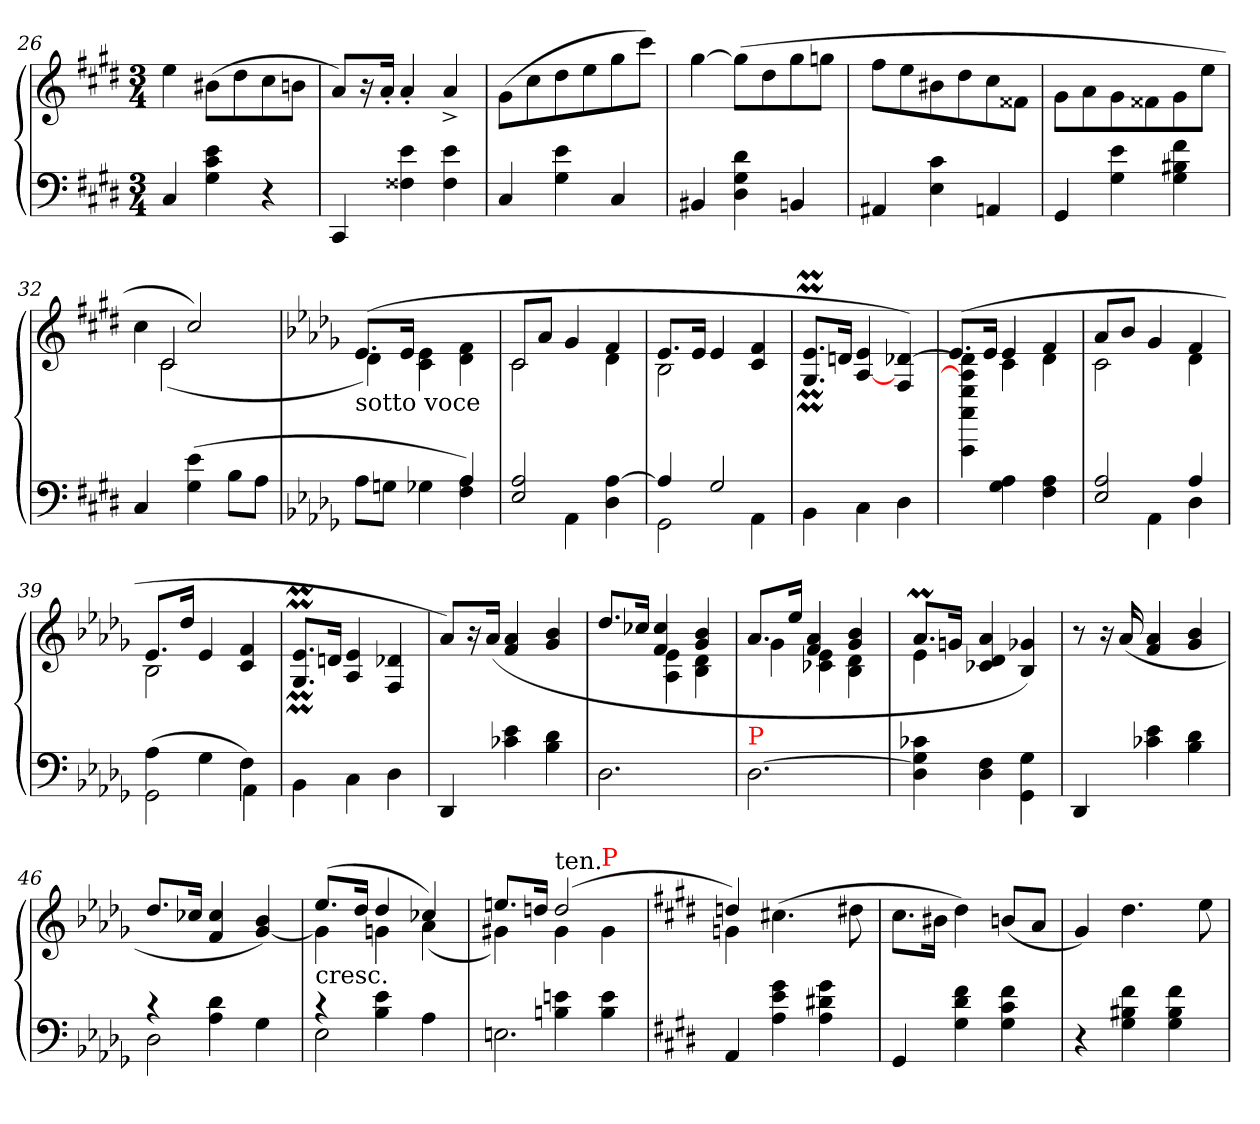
**kern	**kern
*part1	*part1
*staff2	*staff1
*clefF4	*clefG2
*k[f#c#g#d#]	*k[f#c#g#d#]
*c#:	*c#:
*M3/4	*M3/4
=26	=26
4C#	4ee
4e 4c# 4G#	(8b#XL
.	8dd#
4r	8cc#
.	8bnJ
=27	=27
4CC#	8a/L)
.	16r
.	16a'Jk
4e 4F##X	4a'
4e 4F##	4a^
=28	=28
4C#	(8g#L
.	8cc#
4e 4G#	8dd#
.	8ee
4C#	8gg#
.	8ccc#J)
=29	=29
4BB#X	[4gg#
4d# 4G# 4D#	(>8gg#L]
.	8dd#
4BBn	8gg#
.	8ggnJ
=30	=30
4AA#X	8ff#L
.	8ee
4c# 4E	8b#X
.	8dd#
4AAn	8cc#
.	8f##XJ
=31	=31
4GG#	8g#\L
.	8a
4e 4G#	8g#
.	8f##X
4f# 4B#X 4G#	8g#
.	8eeJ
=32	=32
*	*^
4C#	8cc#J	8ryy
!	!LO:N:vis=2	!
.	8c#	(2c#
(>4e 4G#	2cc#)	.
8BL	.	.
8AJ	.	8ryy
=33	=33	=33
*k[b-e-a-d-g-]	*k[b-e-a-d-g-]	*
*^	*	*
!	!	!LO:TX:b:t=sotto voce	!
2ryy	8A-L	(8.e-L	4d-)
.	8GnJ	.	.
.	.	16e-Jk	.
.	4G-X	4e-\ 4c\	4ryy
4A-)	4A- 4F	4f\ 4d-\	4ryy
=34	=34	=34	=34
!	!	!LO:N:vis=2	!
2A- 2E-	4ryy	8c	2c
.	.	8a-J	.
.	4AA-	4g-	.
4ryy	[4A- 4D-	4f	4d-
=35	=35	=35	=35
4A-]	2GG-	8.e-L	2B-
.	.	16e-Jk	.
2G-	.	4e-	.
.	4AA-	4f 4c	4ryy
*v	*v	*	*
*	*v	*v
=36	=36
4BB-\	8.e-M/ 8.G-M/L
.	16dnJk
4C\	4e-/ [4A-/
4D-\	[4d-X/ 4F/)
=37	=37
*	*^
4ryy	(8.e-L	4d-]\ 4A-]\ 4E-\ 4AA-\ 4AAA-\
.	16e-Jk	.
4A- 4G-	4e-	4c
4A- 4F	4f	4d-
=38	=38	=38
*^	*	*
2A- 2E-	4ryy	8a-L	2c
.	.	8b-J	.
.	4AA-	4g-	.
4A-	4D-	4f	4d-
=39	=39	=39	=39
(4A-\	2GG-	8.e-L	2B-
.	.	16dd-Jk	.
4G-\	.	4e-	.
4F\)	4AA-	4f 4c	4ryy
*v	*v	*	*
*	*v	*v
=40	=40
4BB-\	8.e-M/ 8.G-M/L
.	16dnJk
4C\	4e-/ 4A-/
4D-\	4d-X/ 4F/
=41	=41
4DD-	8a-/L)
.	16r
.	(>16a-Jk
4e- 4c-X	4a- 4f
4d- 4B-	4b- 4g-
=42	=42
*	*^
2.D-	8.dd-/L	4ryy
.	16cc-XJk	.
.	4cc- 4f	4e- 4A-
.	4b- 4g-	4d- 4B-
=43	=43	=43
!LO:TX:a:color=red:t=P	!	!
[2.D-	8.a-/L	4g-
.	16ee-Jk	.
.	4a-/ 4f/	4e- 4c-X
.	4b- 4g-	4d- 4B-
=44	=44	=44
4c-X 4G- 4D-]	8.a-ML	4e-
.	16gnJk	.
4F 4D-	4a- 4d- 4c-X	2ryy
4G-\ 4GG-\	4g-X 4B-)	.
*	*v	*v
=45	=45
4DD-	8r
.	16r
.	(>16a-
4e- 4c-X	4a- 4f
4d- 4B-	4b- 4g-
=46	=46
*^	*
4rc	2D-	8.dd-/L
.	.	16cc-XJk
4d-\ 4A-\	.	4cc- 4f
4ryy	4G-	4b- [4g-)
=47	=47	=47
*	*	*^
!	!	!LO:TX:c:t=cresc.	!
4rc	2E-	(8.ee-L	4g-]
.	.	16dd-Jk	.
4e-\ 4B-\	.	4dd-	4gn
4ryy	4A-	4cc-X)	(<4a-
=48	=48	=48	=48
4ryy	2.En	8.eenL	4g#X)
.	.	16ddnJk	.
!	!	!LO:TX:a:t=ten.	!
4en\ 4Bn\	.	(2dd	4g#
!	!	!	!LO:TX:a:color=red:t=P
4e\ 4B\	.	.	4g#
*v	*v	*	*
=49	=49	=49
*k[f#c#g#d#]	*k[f#c#g#d#]	*
4AA	4ddn)	4gn
4g#\ 4e\ 4A\	(4.cc#X	2ryy
4g#\ 4d#X\ 4A\	.	.
.	8dd#X	.
*	*v	*v
=50	=50
4GG#	8.cc#L
.	16b#XJk
4f# 4d# 4G#	4dd#)
4f# 4c# 4G#	(<8bnL
.	8aJ
=51	=51
4r	4g#)
4f# 4B#X 4G#	4.dd#
4f# 4B# 4G#	.
.	8ee
=	=
*-	*-
